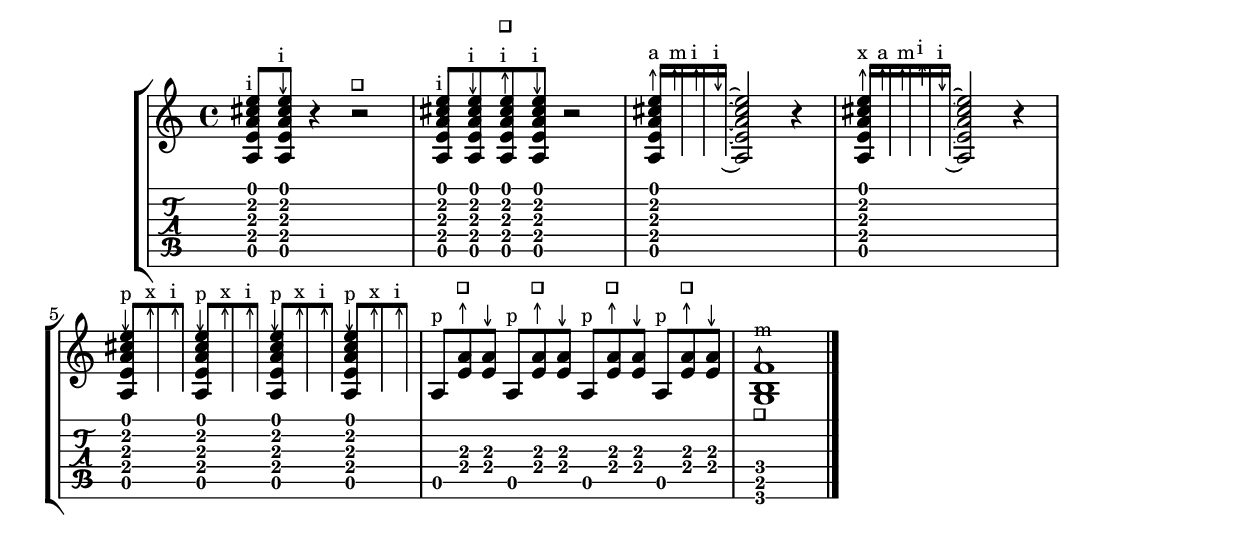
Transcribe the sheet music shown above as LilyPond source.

%% Do not edit this file; it is auto-generated from LSR http://lsr.dsi.unimi.it
%% This file is in the public domain.
\version "2.11.61"

\header {
  lsrtags = "fretted-strings"

  texidoc = "
For flamenco guitar, special notation is used:


* a golpe symbol to indicate a slap on the guitar body with the nail of
the ring finger


* an arrow to indicate (the direction of) strokes


* different letters for fingering (\"p\": thumb, \"i\": index finger,
\"m\": middle finger, \"a\": ring finger and \"x\": little finger)


* 3- and 4-finger rasgueados; stroke upwards with all fingers, ending
with an up- and down using the index finger


* abanicos: strokes (in tuples) with thumb (down), little and index
finger (both up). There's also an abanico 2 where middle and ring
finger are used instead of the little finger.


* alza pua: fast playing with the thumb


Most figures use arrows in combination with fingering; with abanicos
and rasgueados, noteheads are printed only for the first chord.

This snippet contains some header-like code that can be copied as
@samp{flamenco.ly} and included in source files. 

"
  doctitle = "Flamenco notation"
} % begin verbatim

%%%%%%%%%%%%%%%%%%%%%%%%%%%%%%%%%%%%%%%%%%%
%%%%%%%  Cut here ----- Start 'flamenco.ly' 

% Text indicators
abanico   = \markup { \italic Abanico }
rasgueaso = \markup { \italic Ras. }
alzapua   = \markup { \italic Alzapua }

% Finger stroke symbols
strokeUp = \markup { \postscript #"
  0.1     setlinewidth
  0.5 0   moveto
  0.5 2   lineto
  0.2 1.4 lineto
  0.5 2   moveto
  0.8 1.4 lineto
  stroke
"}

strokeDown = \markup { \postscript #"
  0.1     setlinewidth
  0.5 2   moveto
  0.5 0   lineto
  0.2 0.6 lineto
  0.5 0   moveto
  0.8 0.6 lineto
  stroke
"}

% Golpe symbol
golpe = \markup { \postscript #"
  0.2 setlinewidth
  0 0 moveto
  1 0 lineto
  1 1 lineto
  stroke
  "\postscript #"
  0.1       setlinewidth
  -0.6 -0.1  moveto
  -0.6  1.0 lineto
  0.5  1.0 lineto
  stroke
"}  

strokeUpGolpe = \markup { \column { \golpe \line { \strokeUp }}}
iUpGolpe = \markup { \column { \golpe \line { \small i } \line { \strokeUp }}}

% Strokes for all fingers
pUp   = \markup { \column { \small p \line { \strokeUp }}}
pDown = \markup { \column { \small p \line { \strokeDown }}}
iUp   = \markup { \column { \small i \line { \strokeUp }}}
iDown = \markup { \column { \small i \line { \strokeDown }}}
mUp   = \markup { \column { \small m \line { \strokeUp }}}
mDown = \markup { \column { \small m \line { \strokeDown }}}
aUp   = \markup { \column { \small a \line { \strokeUp }}}
aDown = \markup { \column { \small a \line { \strokeDown }}}
xUp   = \markup { \column { \small x \line { \strokeUp }}}
xDown = \markup { \column { \small x \line { \strokeDown }}}


% Just handy :)
tupletOff = {
  \once \override TupletNumber #'stencil = ##f
  \once \override TupletBracket #'stencil = ##f
}

tupletsOff = {
  \override TupletNumber #'stencil = ##f
  \override TupletBracket #'bracket-visibility = #'if-no-beam
}

tupletsOn = {
  \override TupletBracket #'bracket-visibility = #'default
  \revert TupletNumber #'stencil
}

headsOff = {
  \override TabNoteHead #'transparent = ##t
  \override NoteHead #'transparent = ##t
  \override NoteHead #'no-ledgers = ##t
}

headsOn = {
  \override TabNoteHead #'transparent = ##f
  \override NoteHead #'transparent = ##f
  \override NoteHead #'no-ledgers = ##f
}

%%%%%%%  Cut here ----- End 'flamenco.ly' 
%%%%%%%%%%%%%%%%%%%%%%%%%%%%%%%%%%%%%%%%%

part = \relative c' {
  <a, e' a cis e>8^\iUp
  <a e' a cis e>8^\iDown
  r4
  r2^\golpe
    
  <a e' a cis e>8^\iUp
  <a e' a cis e>8^\iDown
  <a e' a cis e>8^\iUpGolpe
  <a e' a cis e>8^\iDown
  r2
      
  <a e' a cis e>16^\aUp
  \headsOff 
  <a e' a cis e>^\mUp
  <a e' a cis e>^\iUp
  <a e' a cis e>^\iDown~
  \headsOn
  <a e' a cis e>2
  r4

  \tupletOff
  \times 4/5 {
    <a e' a cis e>16^\xUp
    \headsOff
    <a e' a cis e>^\aUp
    <a e' a cis e>^\mUp
    <a e' a cis e>^\iUp
    <a e' a cis e>^\iDown~
    \headsOn
  }
  <a e' a cis e>2
  r4
    
  \tupletsOff
  \times 2/3 {
    <a e' a cis e>8^\pDown
    \headsOff
    <a e' a cis e>^\xUp
    <a e' a cis e>^\iUp
    \headsOn
  }
  
  \times 2/3 {
    <a e' a cis e>8^\pDown
    \headsOff
    <a e' a cis e>^\xUp
    <a e' a cis e>^\iUp
    \headsOn
  }
    
  \times 2/3 {
    <a e' a cis e>8^\pDown
    \headsOff
    <a e' a cis e>^\xUp
    <a e' a cis e>^\iUp
    \headsOn
  }
  \times 2/3 {
    <a e' a cis e>8^\pDown
    \headsOff
    <a e' a cis e>^\xUp
    <a e' a cis e>^\iUp
    \headsOn
  }
  
  \tupletsOff
  \override Beam #'positions = #'(2 . 2)
  \times 2/3 {
    a8^\markup{ \small p }
    <e' a>^\strokeUpGolpe
    <e a>^\strokeDown
  }
  \times 2/3 {
    a,8^\markup{ \small p }
    <e' a>^\strokeUpGolpe
    <e a>^\strokeDown
  }
  \times 2/3 {
    a,8^\markup{ \small p }
    <e' a>^\strokeUpGolpe
    <e a>^\strokeDown
  }
  \times 2/3 {
    a,8^\markup{ \small p }
    <e' a>^\strokeUpGolpe
    <e a>^\strokeDown
  }
  \tupletsOn
    
  \once \override TextScript #'extra-offset = #'(0 . -1)
  <g, b f'>1_\golpe^\mUp
  \bar "|."
}

\score {
  \new StaffGroup <<
    \context Staff = "part" <<
      \clef G
      \transpose c c'
      {
        \part
      }
    >>
    \context TabStaff {
      \part
    }
  >>
  \layout {
    ragged-right = ##t
  }
}

